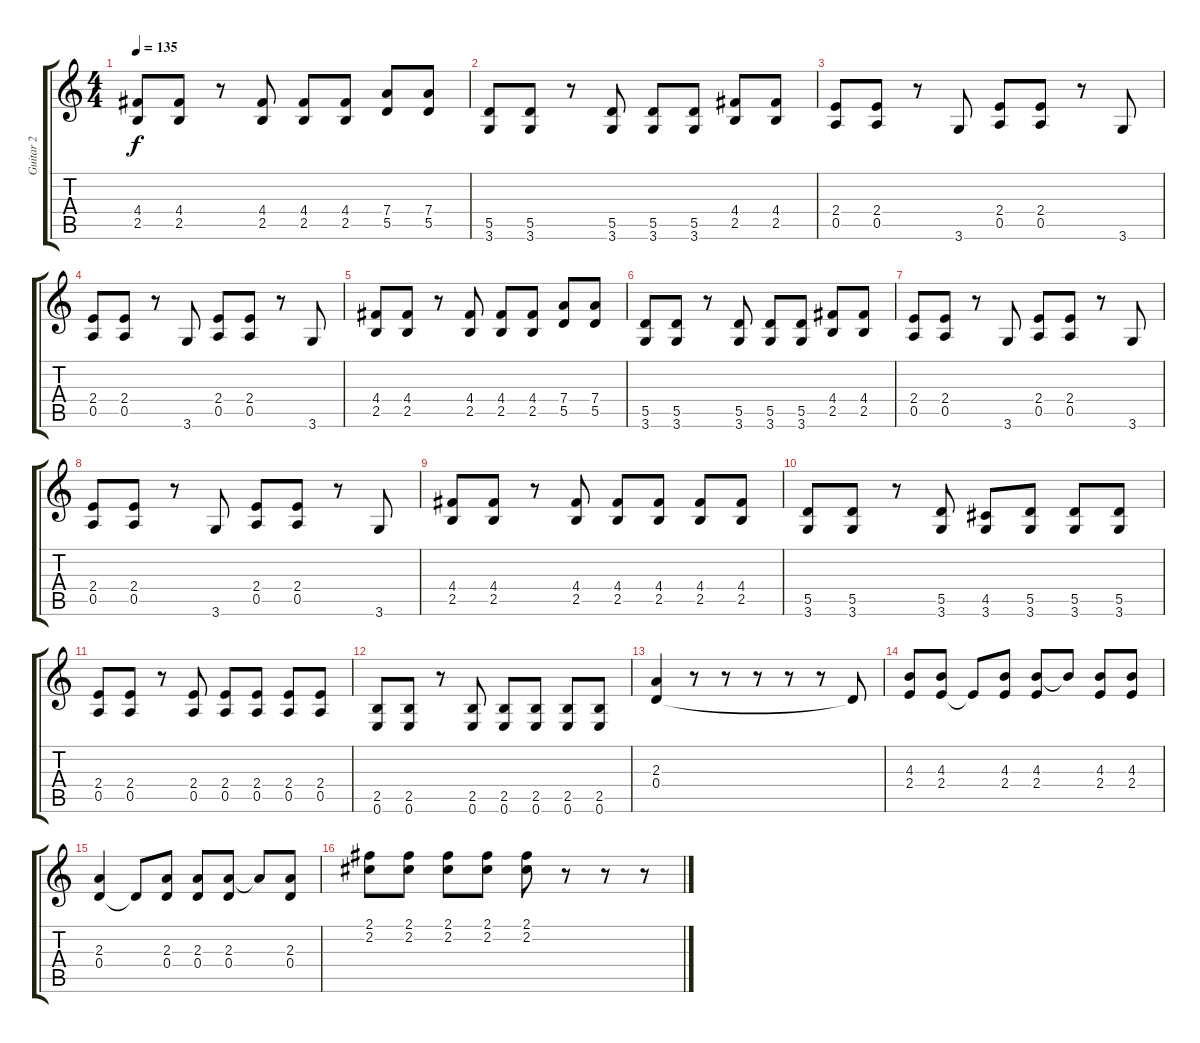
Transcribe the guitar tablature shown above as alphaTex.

\track ("Guitar 2" "Guitar 2") {instrument electricguitarclean}
\staff {score tabs}
\tuning (E4 B3 G3 D3 A2 E2) {hide}
\ts (4 4)
\tempo 135
\clef g2
\ks c
(4.4 2.5).8{dy f} (4.4 2.5).8 r.8 (4.4 2.5).8 (4.4 2.5).8 (4.4 2.5).8 (7.4 5.5).8 (7.4 5.5).8 |
(5.5 3.6).8 (5.5 3.6).8 r.8 (5.5 3.6).8 (5.5 3.6).8 (5.5 3.6).8 (4.4 2.5).8 (4.4 2.5).8 |
(2.4 0.5).8 (2.4 0.5).8 r.8 3.6.8 (2.4 0.5).8 (2.4 0.5).8 r.8 3.6.8 |
(2.4 0.5).8 (2.4 0.5).8 r.8 3.6.8 (2.4 0.5).8 (2.4 0.5).8 r.8 3.6.8 |
(4.4 2.5).8 (4.4 2.5).8 r.8 (4.4 2.5).8 (4.4 2.5).8 (4.4 2.5).8 (7.4 5.5).8 (7.4 5.5).8 |
(5.5 3.6).8 (5.5 3.6).8 r.8 (5.5 3.6).8 (5.5 3.6).8 (5.5 3.6).8 (4.4 2.5).8 (4.4 2.5).8 |
(2.4 0.5).8 (2.4 0.5).8 r.8 3.6.8 (2.4 0.5).8 (2.4 0.5).8 r.8 3.6.8 |
(2.4 0.5).8 (2.4 0.5).8 r.8 3.6.8 (2.4 0.5).8 (2.4 0.5).8 r.8 3.6.8 |
(4.4 2.5).8 (4.4 2.5).8 r.8 (4.4 2.5).8 (4.4 2.5).8 (4.4 2.5).8 (4.4 2.5).8 (4.4 2.5).8 |
(5.5 3.6).8 (5.5 3.6).8 r.8 (5.5 3.6).8 (4.5 3.6).8 (5.5 3.6).8 (5.5 3.6).8 (5.5 3.6).8 |
(2.4 0.5).8 (2.4 0.5).8 r.8 (2.4 0.5).8 (2.4 0.5).8 (2.4 0.5).8 (2.4 0.5).8 (2.4 0.5).8 |
(2.5 0.6).8 (2.5 0.6).8 r.8 (2.5 0.6).8 (2.5 0.6).8 (2.5 0.6).8 (2.5 0.6).8 (2.5 0.6).8 |
(2.3 0.4).4 r.8 r.8 r.8 r.8 r.8 0.4{t}.8 |
(4.3 2.4).8 (4.3 2.4).8 2.4{t}.8 (4.3 2.4).8 (4.3 2.4).8 4.3{t}.8 (4.3 2.4).8 (4.3 2.4).8 |
(2.3 0.4).4 0.4{t}.8 (2.3 0.4).8 (2.3 0.4).8 (2.3 0.4).8 2.3{t}.8 (2.3 0.4).8 |
(2.1 2.2).8 (2.1 2.2).8 (2.1 2.2).8 (2.1 2.2).8 (2.1 2.2).8 r.8 r.8 r.8
